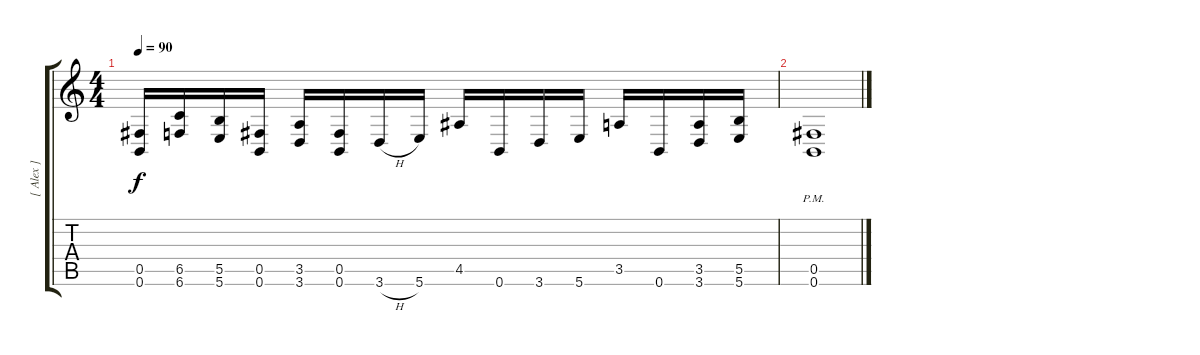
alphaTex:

\track ("[ Alex ]" "[ Alex ]") {instrument distortionguitar}
\staff {score tabs}
\tuning (Db4 Ab3 E3 B2 Gb2 B1) {hide}
\ts (4 4)
\tempo 90
\clef g2
\ks c
(0.5 0.6).16{dy f} (6.5 6.6).16 (5.5 5.6).16 (0.5 0.6).16 (3.5 3.6).16 (0.5 0.6).16 3.6{h}.16 5.6.16 4.5.16 0.6.16 3.6.16 5.6.16 3.5.16 0.6.16 (3.5 3.6).16 (5.5 5.6).16 |
(0.5{pm} 0.6{pm}).1
